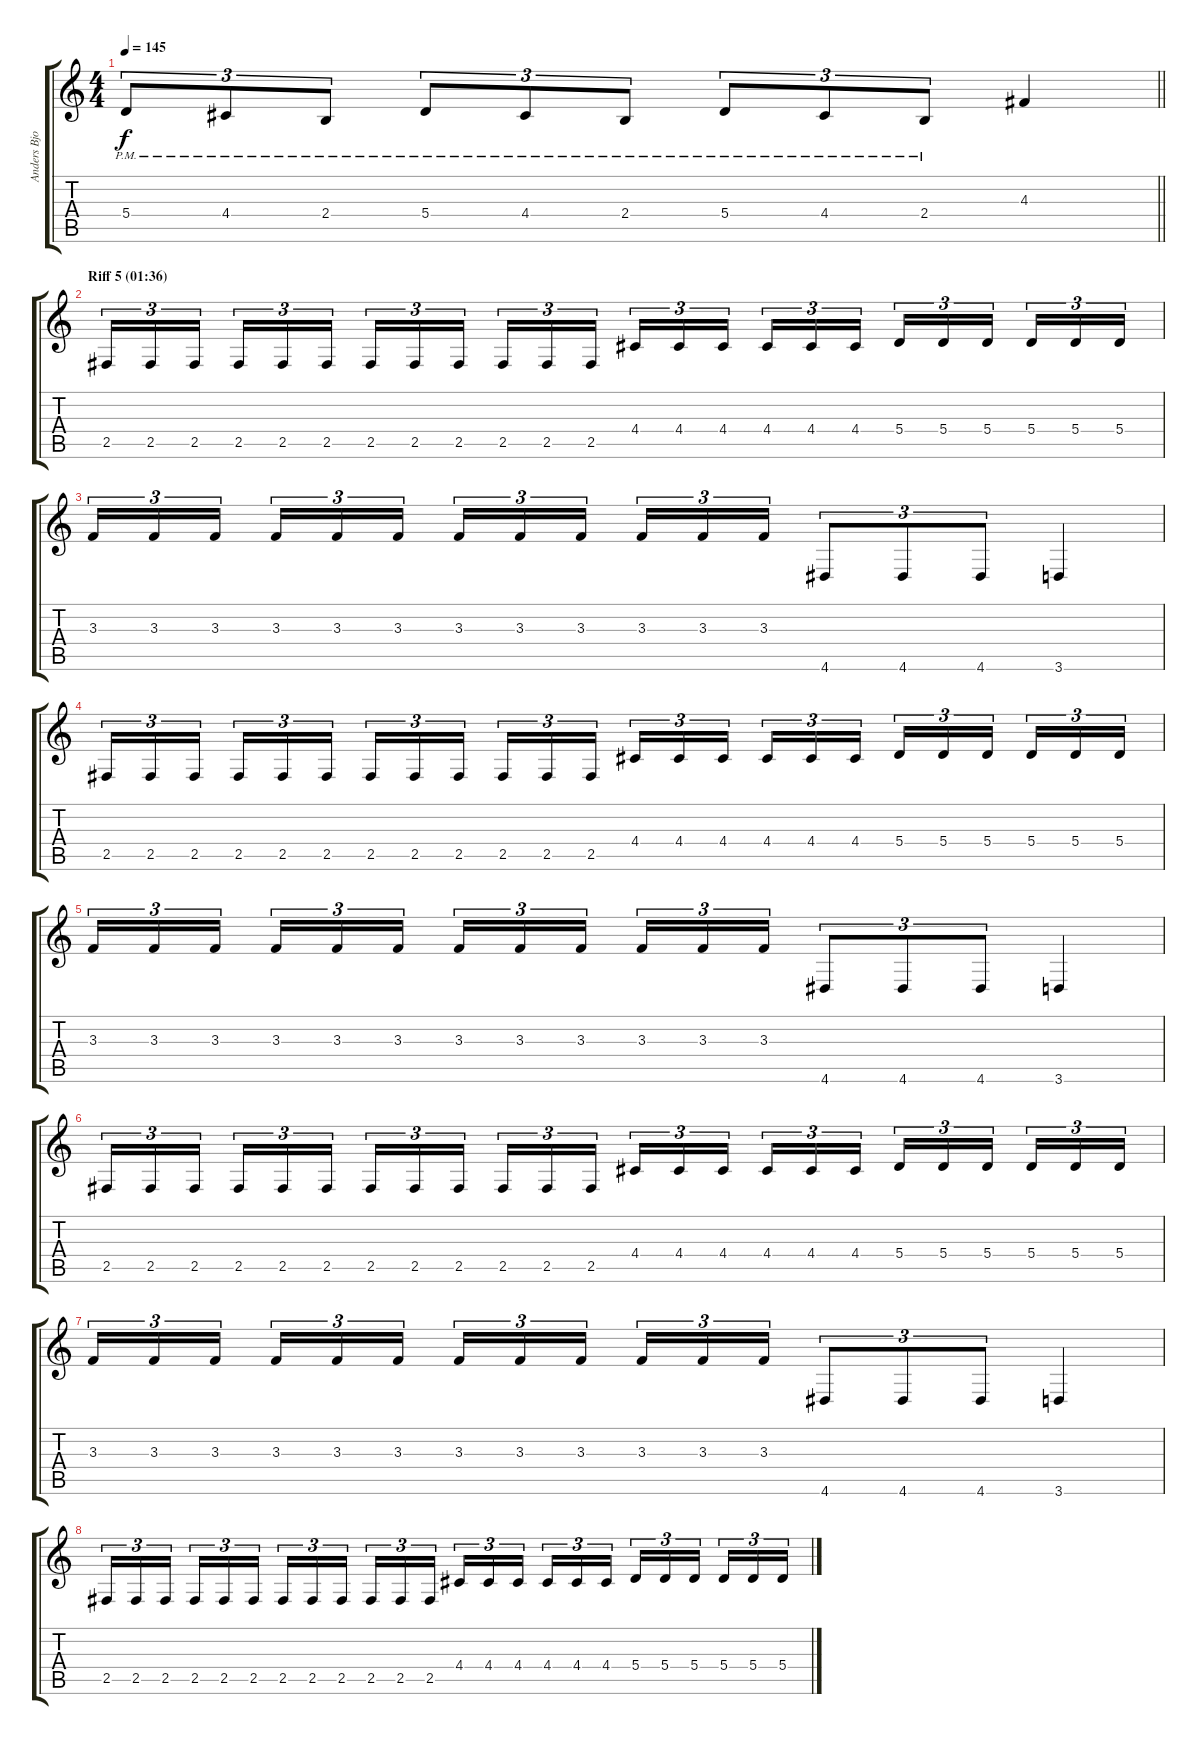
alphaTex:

\track ("Anders Bjorler" "Anders Bjo") {instrument distortionguitar}
\staff {score tabs}
\tuning (B3 Gb3 D3 A2 E2 B1) {hide}
\ts (4 4)
\tempo 145
\clef g2
\barLineRight lightlight
\ks c
5.4{pm}.8{tu (3 2) dy f} 4.4{pm}.8{tu (3 2)} 2.4{pm}.8{tu (3 2)} 5.4{pm}.8{tu (3 2)} 4.4{pm}.8{tu (3 2)} 2.4{pm}.8{tu (3 2)} 5.4{pm}.8{tu (3 2)} 4.4{pm}.8{tu (3 2)} 2.4{pm}.8{tu (3 2)} 4.3.4 |
\section ("" "Riff 5 (01:36)")
2.5.16{tu (3 2)} 2.5.16{tu (3 2)} 2.5.16{tu (3 2) beam splitsecondary} 2.5.16{tu (3 2)} 2.5.16{tu (3 2)} 2.5.16{tu (3 2)} 2.5.16{tu (3 2)} 2.5.16{tu (3 2)} 2.5.16{tu (3 2) beam splitsecondary} 2.5.16{tu (3 2)} 2.5.16{tu (3 2)} 2.5.16{tu (3 2)} 4.4.16{tu (3 2)} 4.4.16{tu (3 2)} 4.4.16{tu (3 2) beam splitsecondary} 4.4.16{tu (3 2)} 4.4.16{tu (3 2)} 4.4.16{tu (3 2)} 5.4.16{tu (3 2)} 5.4.16{tu (3 2)} 5.4.16{tu (3 2) beam splitsecondary} 5.4.16{tu (3 2)} 5.4.16{tu (3 2)} 5.4.16{tu (3 2)} |
3.3.16{tu (3 2)} 3.3.16{tu (3 2)} 3.3.16{tu (3 2) beam splitsecondary} 3.3.16{tu (3 2)} 3.3.16{tu (3 2)} 3.3.16{tu (3 2)} 3.3.16{tu (3 2)} 3.3.16{tu (3 2)} 3.3.16{tu (3 2) beam splitsecondary} 3.3.16{tu (3 2)} 3.3.16{tu (3 2)} 3.3.16{tu (3 2)} 4.6.8{tu (3 2)} 4.6.8{tu (3 2)} 4.6.8{tu (3 2)} 3.6.4 |
2.5.16{tu (3 2)} 2.5.16{tu (3 2)} 2.5.16{tu (3 2) beam splitsecondary} 2.5.16{tu (3 2)} 2.5.16{tu (3 2)} 2.5.16{tu (3 2)} 2.5.16{tu (3 2)} 2.5.16{tu (3 2)} 2.5.16{tu (3 2) beam splitsecondary} 2.5.16{tu (3 2)} 2.5.16{tu (3 2)} 2.5.16{tu (3 2)} 4.4.16{tu (3 2)} 4.4.16{tu (3 2)} 4.4.16{tu (3 2) beam splitsecondary} 4.4.16{tu (3 2)} 4.4.16{tu (3 2)} 4.4.16{tu (3 2)} 5.4.16{tu (3 2)} 5.4.16{tu (3 2)} 5.4.16{tu (3 2) beam splitsecondary} 5.4.16{tu (3 2)} 5.4.16{tu (3 2)} 5.4.16{tu (3 2)} |
3.3.16{tu (3 2)} 3.3.16{tu (3 2)} 3.3.16{tu (3 2) beam splitsecondary} 3.3.16{tu (3 2)} 3.3.16{tu (3 2)} 3.3.16{tu (3 2)} 3.3.16{tu (3 2)} 3.3.16{tu (3 2)} 3.3.16{tu (3 2) beam splitsecondary} 3.3.16{tu (3 2)} 3.3.16{tu (3 2)} 3.3.16{tu (3 2)} 4.6.8{tu (3 2)} 4.6.8{tu (3 2)} 4.6.8{tu (3 2)} 3.6.4 |
2.5.16{tu (3 2)} 2.5.16{tu (3 2)} 2.5.16{tu (3 2) beam splitsecondary} 2.5.16{tu (3 2)} 2.5.16{tu (3 2)} 2.5.16{tu (3 2)} 2.5.16{tu (3 2)} 2.5.16{tu (3 2)} 2.5.16{tu (3 2) beam splitsecondary} 2.5.16{tu (3 2)} 2.5.16{tu (3 2)} 2.5.16{tu (3 2)} 4.4.16{tu (3 2)} 4.4.16{tu (3 2)} 4.4.16{tu (3 2) beam splitsecondary} 4.4.16{tu (3 2)} 4.4.16{tu (3 2)} 4.4.16{tu (3 2)} 5.4.16{tu (3 2)} 5.4.16{tu (3 2)} 5.4.16{tu (3 2) beam splitsecondary} 5.4.16{tu (3 2)} 5.4.16{tu (3 2)} 5.4.16{tu (3 2)} |
3.3.16{tu (3 2)} 3.3.16{tu (3 2)} 3.3.16{tu (3 2) beam splitsecondary} 3.3.16{tu (3 2)} 3.3.16{tu (3 2)} 3.3.16{tu (3 2)} 3.3.16{tu (3 2)} 3.3.16{tu (3 2)} 3.3.16{tu (3 2) beam splitsecondary} 3.3.16{tu (3 2)} 3.3.16{tu (3 2)} 3.3.16{tu (3 2)} 4.6.8{tu (3 2)} 4.6.8{tu (3 2)} 4.6.8{tu (3 2)} 3.6.4 |
2.5.16{tu (3 2)} 2.5.16{tu (3 2)} 2.5.16{tu (3 2) beam splitsecondary} 2.5.16{tu (3 2)} 2.5.16{tu (3 2)} 2.5.16{tu (3 2)} 2.5.16{tu (3 2)} 2.5.16{tu (3 2)} 2.5.16{tu (3 2) beam splitsecondary} 2.5.16{tu (3 2)} 2.5.16{tu (3 2)} 2.5.16{tu (3 2)} 4.4.16{tu (3 2)} 4.4.16{tu (3 2)} 4.4.16{tu (3 2) beam splitsecondary} 4.4.16{tu (3 2)} 4.4.16{tu (3 2)} 4.4.16{tu (3 2)} 5.4.16{tu (3 2)} 5.4.16{tu (3 2)} 5.4.16{tu (3 2) beam splitsecondary} 5.4.16{tu (3 2)} 5.4.16{tu (3 2)} 5.4.16{tu (3 2)}
